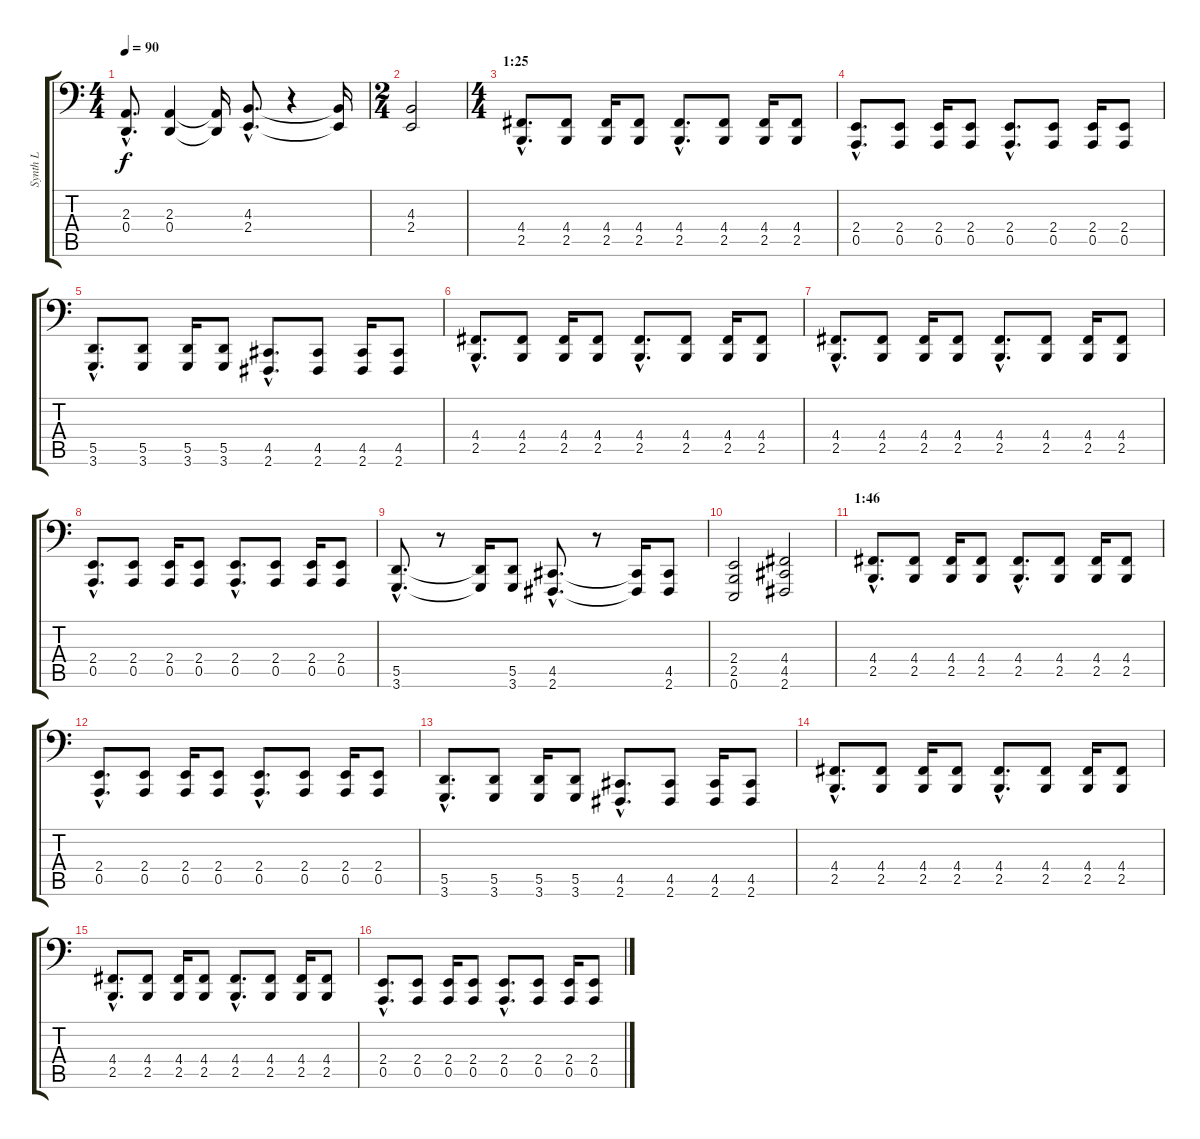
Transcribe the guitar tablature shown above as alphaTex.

\track ("Synth L" "Synth L") {instrument lead2sawtooth}
\staff {score tabs}
\tuning (E3 B2 G2 D2 A1 E1) {hide}
\ts (4 4)
\tempo 90
\clef f4
\ks c
(2.3{hac} 0.4{hac}).8{d dy f} (2.3 0.4).4 (2.3{t} 0.4{t}).16 (4.3{hac} 2.4{hac}).8{d} r.4 (4.3{t} 2.4{t}).16 |
\ts (2 4)
(4.3 2.4).2 |
\ts (4 4)
\section ("" "1:25")
(4.4{hac} 2.5{hac}).8{d} (4.4 2.5).8 (4.4 2.5).16 (4.4 2.5).8 (4.4{hac} 2.5{hac}).8{d} (4.4 2.5).8 (4.4 2.5).16 (4.4 2.5).8 |
(2.4{hac} 0.5{hac}).8{d} (2.4 0.5).8 (2.4 0.5).16 (2.4 0.5).8 (2.4{hac} 0.5{hac}).8{d} (2.4 0.5).8 (2.4 0.5).16 (2.4 0.5).8 |
(5.5{hac} 3.6{hac}).8{d} (5.5 3.6).8 (5.5 3.6).16 (5.5 3.6).8 (4.5{hac} 2.6{hac}).8{d} (4.5 2.6).8 (4.5 2.6).16 (4.5 2.6).8 |
(4.4{hac} 2.5{hac}).8{d} (4.4 2.5).8 (4.4 2.5).16 (4.4 2.5).8 (4.4{hac} 2.5{hac}).8{d} (4.4 2.5).8 (4.4 2.5).16 (4.4 2.5).8 |
(4.4{hac} 2.5{hac}).8{d} (4.4 2.5).8 (4.4 2.5).16 (4.4 2.5).8 (4.4{hac} 2.5{hac}).8{d} (4.4 2.5).8 (4.4 2.5).16 (4.4 2.5).8 |
(2.4{hac} 0.5{hac}).8{d} (2.4 0.5).8 (2.4 0.5).16 (2.4 0.5).8 (2.4{hac} 0.5{hac}).8{d} (2.4 0.5).8 (2.4 0.5).16 (2.4 0.5).8 |
(5.5{hac} 3.6{hac}).8{d} r.8 (5.5{t} 3.6{t}).16 (5.5 3.6).8 (4.5{hac} 2.6{hac}).8{d} r.8 (4.5{t} 2.6{t}).16 (4.5 2.6).8 |
(2.4 2.5 0.6).2 (4.4 4.5 2.6).2 |
\section ("" "1:46")
(4.4{hac} 2.5{hac}).8{d} (4.4 2.5).8 (4.4 2.5).16 (4.4 2.5).8 (4.4{hac} 2.5{hac}).8{d} (4.4 2.5).8 (4.4 2.5).16 (4.4 2.5).8 |
(2.4{hac} 0.5{hac}).8{d} (2.4 0.5).8 (2.4 0.5).16 (2.4 0.5).8 (2.4{hac} 0.5{hac}).8{d} (2.4 0.5).8 (2.4 0.5).16 (2.4 0.5).8 |
(5.5{hac} 3.6{hac}).8{d} (5.5 3.6).8 (5.5 3.6).16 (5.5 3.6).8 (4.5{hac} 2.6{hac}).8{d} (4.5 2.6).8 (4.5 2.6).16 (4.5 2.6).8 |
(4.4{hac} 2.5{hac}).8{d} (4.4 2.5).8 (4.4 2.5).16 (4.4 2.5).8 (4.4{hac} 2.5{hac}).8{d} (4.4 2.5).8 (4.4 2.5).16 (4.4 2.5).8 |
(4.4{hac} 2.5{hac}).8{d} (4.4 2.5).8 (4.4 2.5).16 (4.4 2.5).8 (4.4{hac} 2.5{hac}).8{d} (4.4 2.5).8 (4.4 2.5).16 (4.4 2.5).8 |
(2.4{hac} 0.5{hac}).8{d} (2.4 0.5).8 (2.4 0.5).16 (2.4 0.5).8 (2.4{hac} 0.5{hac}).8{d} (2.4 0.5).8 (2.4 0.5).16 (2.4 0.5).8
